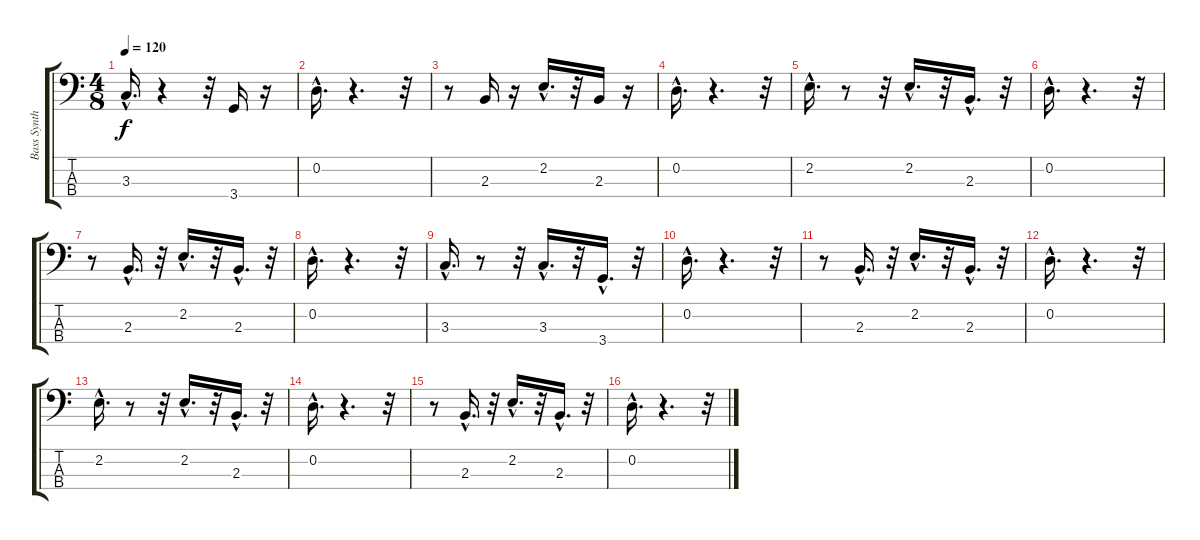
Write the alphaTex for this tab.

\track ("Bass Synth." "Bass Synth") {instrument synthbass1}
\staff {score tabs}
\tuning (G2 D2 A1 E1) {hide}
\ts (4 8)
\tempo 120
\clef f4
\ks c
3.3{hac}.16{d dy f} r.4 r.32 3.4.16 r.16 |
0.2{hac}.16{d} r.4{d} r.32 |
r.8 2.3.16 r.16 2.2{hac}.16{d} r.32 2.3.16 r.16 |
0.2{hac}.16{d} r.4{d} r.32 |
2.2{hac}.16{d} r.8 r.32 2.2{hac}.16{d} r.32 2.3{hac}.16{d} r.32 |
0.2{hac}.16{d} r.4{d} r.32 |
r.8 2.3{hac}.16{d} r.32 2.2{hac}.16{d} r.32 2.3{hac}.16{d} r.32 |
0.2{hac}.16{d} r.4{d} r.32 |
3.3{hac}.16{d} r.8 r.32 3.3{hac}.16{d} r.32 3.4{hac}.16{d} r.32 |
0.2{hac}.16{d} r.4{d} r.32 |
r.8 2.3{hac}.16{d} r.32 2.2{hac}.16{d} r.32 2.3{hac}.16{d} r.32 |
0.2{hac}.16{d} r.4{d} r.32 |
2.2{hac}.16{d} r.8 r.32 2.2{hac}.16{d} r.32 2.3{hac}.16{d} r.32 |
0.2{hac}.16{d} r.4{d} r.32 |
r.8 2.3{hac}.16{d} r.32 2.2{hac}.16{d} r.32 2.3{hac}.16{d} r.32 |
0.2{hac}.16{d} r.4{d} r.32
